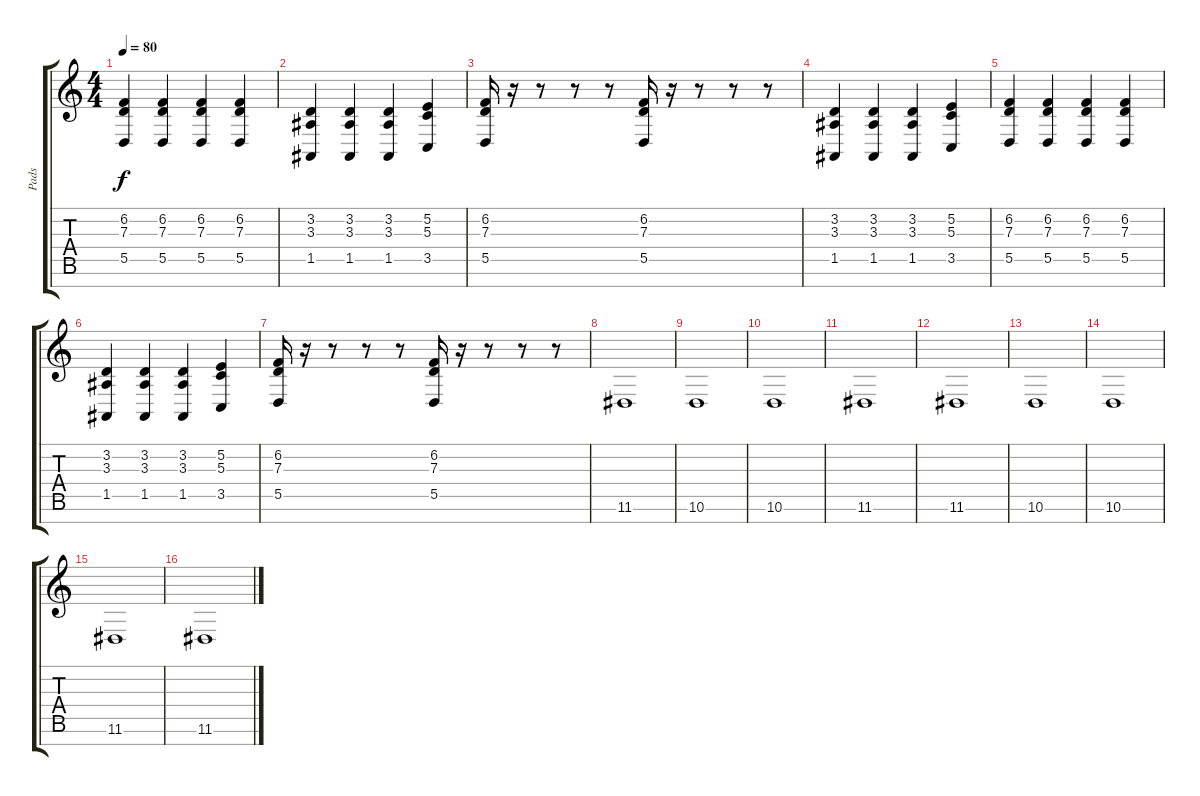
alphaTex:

\track ("Pads" "Pads") {instrument pad4choir}
\staff {score tabs}
\tuning (E4 B3 G3 D3 A2 E2 B1) {hide}
\ts (4 4)
\tempo 80
\clef g2
\ks c
(6.2 7.3 5.5).4{dy f} (6.2 7.3 5.5).4 (6.2 7.3 5.5).4 (6.2 7.3 5.5).4 |
(3.2 3.3 1.5).4 (3.2 3.3 1.5).4 (3.2 3.3 1.5).4 (5.2 5.3 3.5).4 |
(6.2 7.3 5.5).16 r.16 r.8 r.8 r.8 (6.2 7.3 5.5).16 r.16 r.8 r.8 r.8 |
(3.2 3.3 1.5).4 (3.2 3.3 1.5).4 (3.2 3.3 1.5).4 (5.2 5.3 3.5).4 |
(6.2 7.3 5.5).4 (6.2 7.3 5.5).4 (6.2 7.3 5.5).4 (6.2 7.3 5.5).4 |
(3.2 3.3 1.5).4 (3.2 3.3 1.5).4 (3.2 3.3 1.5).4 (5.2 5.3 3.5).4 |
(6.2 7.3 5.5).16 r.16 r.8 r.8 r.8 (6.2 7.3 5.5).16 r.16 r.8 r.8 r.8 |
11.6.1 |
10.6.1 |
10.6.1 |
11.6.1 |
11.6.1 |
10.6.1 |
10.6.1 |
11.6.1 |
11.6.1
